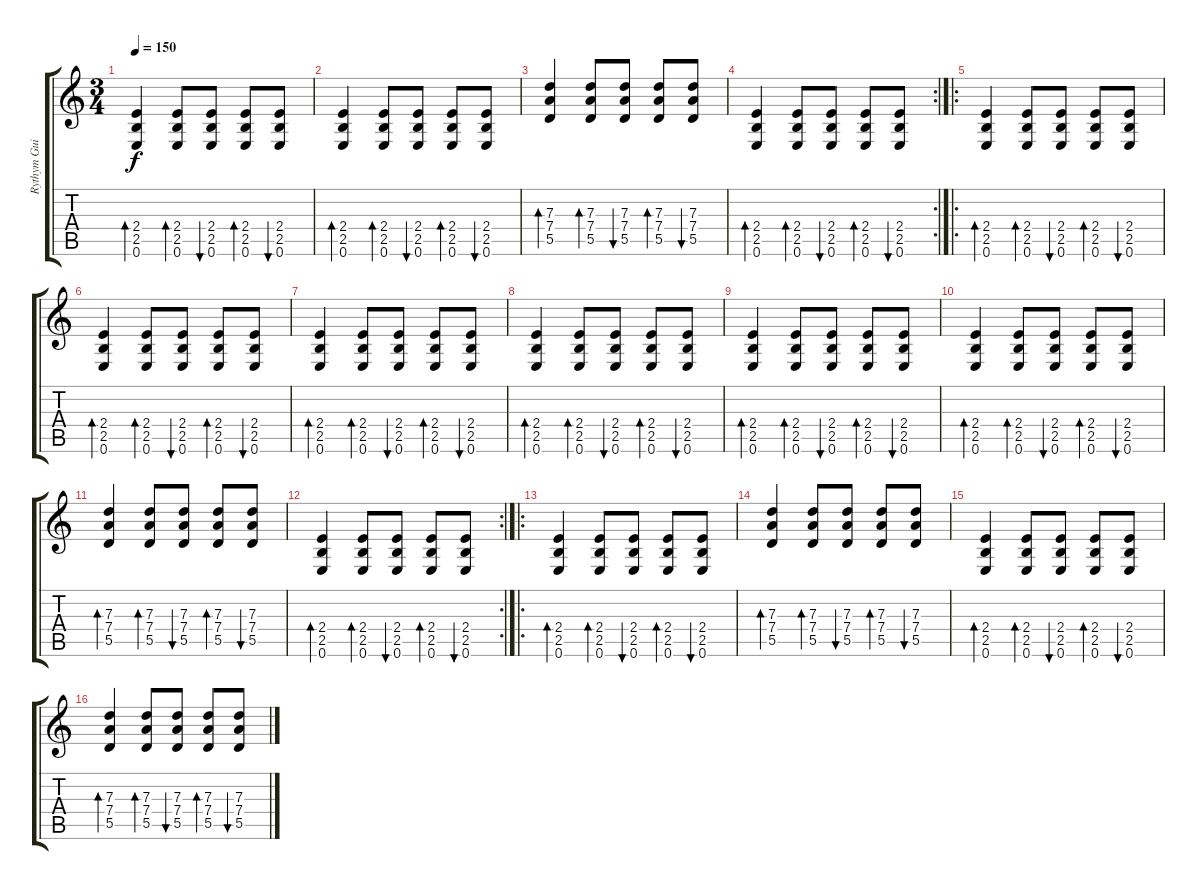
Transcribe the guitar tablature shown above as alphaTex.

\track ("Rythym Guitar" "Rythym Gui") {instrument overdrivenguitar}
\staff {score tabs}
\tuning (E4 B3 G3 D3 A2 E2) {hide}
\ts (3 4)
\tempo 150
\clef g2
\ks c
(2.4 2.5 0.6).4{bd 60 dy f} (2.4 2.5 0.6).8{bd 60} (2.4 2.5 0.6).8{bu 60} (2.4 2.5 0.6).8{bd 60} (2.4 2.5 0.6).8{bu 60} |
(2.4 2.5 0.6).4{bd 60} (2.4 2.5 0.6).8{bd 60} (2.4 2.5 0.6).8{bu 60} (2.4 2.5 0.6).8{bd 60} (2.4 2.5 0.6).8{bu 60} |
(7.3 7.4 5.5).4{bd 60} (7.3 7.4 5.5).8{bd 60} (7.3 7.4 5.5).8{bu 60} (7.3 7.4 5.5).8{bd 60} (7.3 7.4 5.5).8{bu 60} |
\rc 2
(2.4 2.5 0.6).4{bd 60} (2.4 2.5 0.6).8{bd 60} (2.4 2.5 0.6).8{bu 60} (2.4 2.5 0.6).8{bd 60} (2.4 2.5 0.6).8{bu 60} |
\ro
(2.4 2.5 0.6).4{bd 60} (2.4 2.5 0.6).8{bd 60} (2.4 2.5 0.6).8{bu 60} (2.4 2.5 0.6).8{bd 60} (2.4 2.5 0.6).8{bu 60} |
(2.4 2.5 0.6).4{bd 60} (2.4 2.5 0.6).8{bd 60} (2.4 2.5 0.6).8{bu 60} (2.4 2.5 0.6).8{bd 60} (2.4 2.5 0.6).8{bu 60} |
(2.4 2.5 0.6).4{bd 60} (2.4 2.5 0.6).8{bd 60} (2.4 2.5 0.6).8{bu 60} (2.4 2.5 0.6).8{bd 60} (2.4 2.5 0.6).8{bu 60} |
(2.4 2.5 0.6).4{bd 60} (2.4 2.5 0.6).8{bd 60} (2.4 2.5 0.6).8{bu 60} (2.4 2.5 0.6).8{bd 60} (2.4 2.5 0.6).8{bu 60} |
(2.4 2.5 0.6).4{bd 60} (2.4 2.5 0.6).8{bd 60} (2.4 2.5 0.6).8{bu 60} (2.4 2.5 0.6).8{bd 60} (2.4 2.5 0.6).8{bu 60} |
(2.4 2.5 0.6).4{bd 60} (2.4 2.5 0.6).8{bd 60} (2.4 2.5 0.6).8{bu 60} (2.4 2.5 0.6).8{bd 60} (2.4 2.5 0.6).8{bu 60} |
(7.3 7.4 5.5).4{bd 60} (7.3 7.4 5.5).8{bd 60} (7.3 7.4 5.5).8{bu 60} (7.3 7.4 5.5).8{bd 60} (7.3 7.4 5.5).8{bu 60} |
\rc 2
(2.4 2.5 0.6).4{bd 60} (2.4 2.5 0.6).8{bd 60} (2.4 2.5 0.6).8{bu 60} (2.4 2.5 0.6).8{bd 60} (2.4 2.5 0.6).8{bu 60} |
\ro
(2.4 2.5 0.6).4{bd 60} (2.4 2.5 0.6).8{bd 60} (2.4 2.5 0.6).8{bu 60} (2.4 2.5 0.6).8{bd 60} (2.4 2.5 0.6).8{bu 60} |
(7.3 7.4 5.5).4{bd 60} (7.3 7.4 5.5).8{bd 60} (7.3 7.4 5.5).8{bu 60} (7.3 7.4 5.5).8{bd 60} (7.3 7.4 5.5).8{bu 60} |
(2.4 2.5 0.6).4{bd 60} (2.4 2.5 0.6).8{bd 60} (2.4 2.5 0.6).8{bu 60} (2.4 2.5 0.6).8{bd 60} (2.4 2.5 0.6).8{bu 60} |
(7.3 7.4 5.5).4{bd 60} (7.3 7.4 5.5).8{bd 60} (7.3 7.4 5.5).8{bu 60} (7.3 7.4 5.5).8{bd 60} (7.3 7.4 5.5).8{bu 60}
